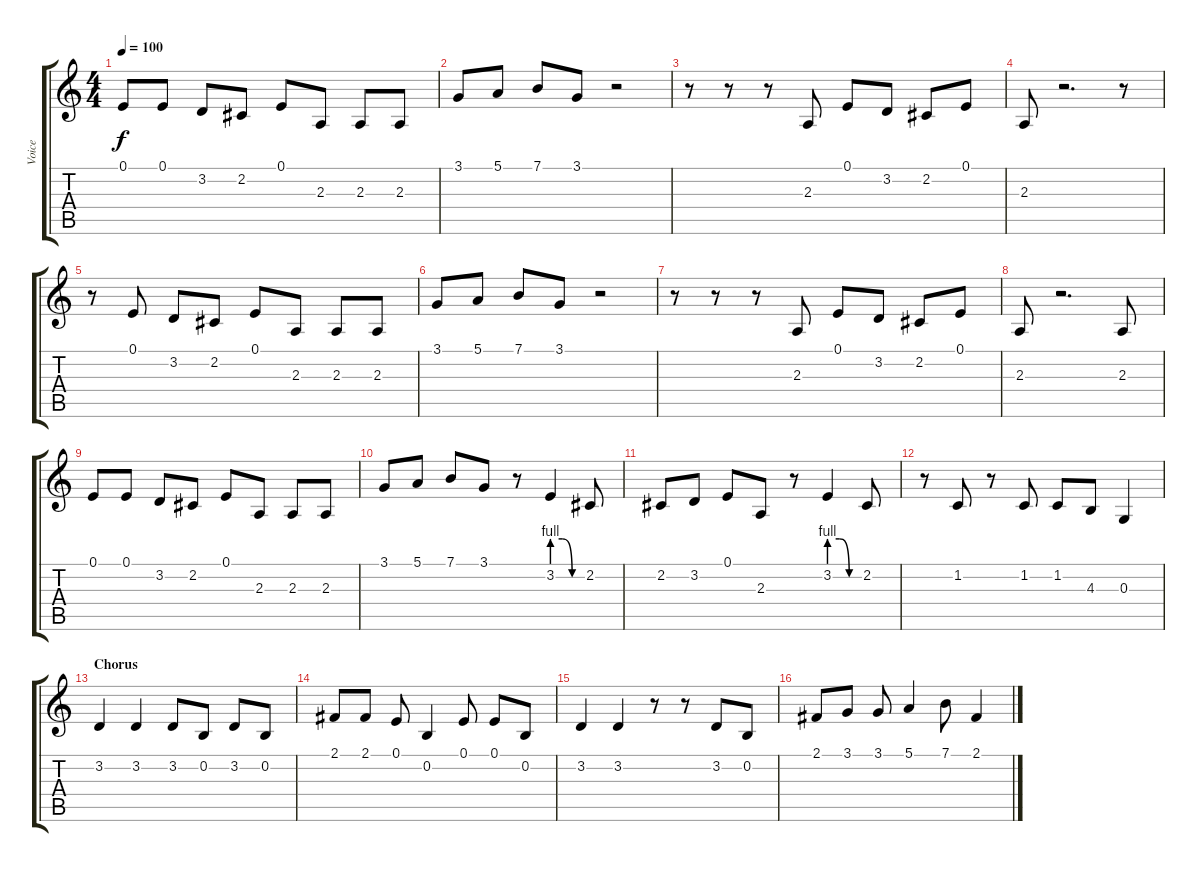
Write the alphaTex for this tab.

\track ("Voice" "Voice") {instrument frenchhorn}
\staff {score tabs}
\tuning (E4 B3 G3 D3 A2 E2) {hide}
\ts (4 4)
\tempo 100
\clef g2
\ks c
0.1.8{dy f} 0.1.8 3.2.8 2.2.8 0.1.8 2.3.8 2.3.8 2.3.8 |
3.1.8 5.1.8 7.1.8 3.1.8 r.2 |
r.8 r.8 r.8 2.3.8 0.1.8 3.2.8 2.2.8 0.1.8 |
2.3.8 r.2{d} r.8 |
r.8 0.1.8 3.2.8 2.2.8 0.1.8 2.3.8 2.3.8 2.3.8 |
3.1.8 5.1.8 7.1.8 3.1.8 r.2 |
r.8 r.8 r.8 2.3.8 0.1.8 3.2.8 2.2.8 0.1.8 |
2.3.8 r.2{d} 2.3.8 |
0.1.8 0.1.8 3.2.8 2.2.8 0.1.8 2.3.8 2.3.8 2.3.8 |
3.1.8 5.1.8 7.1.8 3.1.8 r.8 3.2{be (custom 0 4 20 4 40 0 60 0)}.4 2.2.8 |
2.2.8 3.2.8 0.1.8 2.3.8 r.8 3.2{be (custom 0 4 20 4 40 0 60 0)}.4 2.2.8 |
r.8 1.2.8 r.8 1.2.8 1.2.8 4.3.8 0.3.4 |
\section ("" "Chorus")
3.2.4 3.2.4 3.2.8 0.2.8 3.2.8 0.2.8 |
2.1.8 2.1.8 0.1.8 0.2.4 0.1.8 0.1.8 0.2.8 |
3.2.4 3.2.4 r.8 r.8 3.2.8 0.2.8 |
2.1.8 3.1.8 3.1.8 5.1.4 7.1.8 2.1.4
